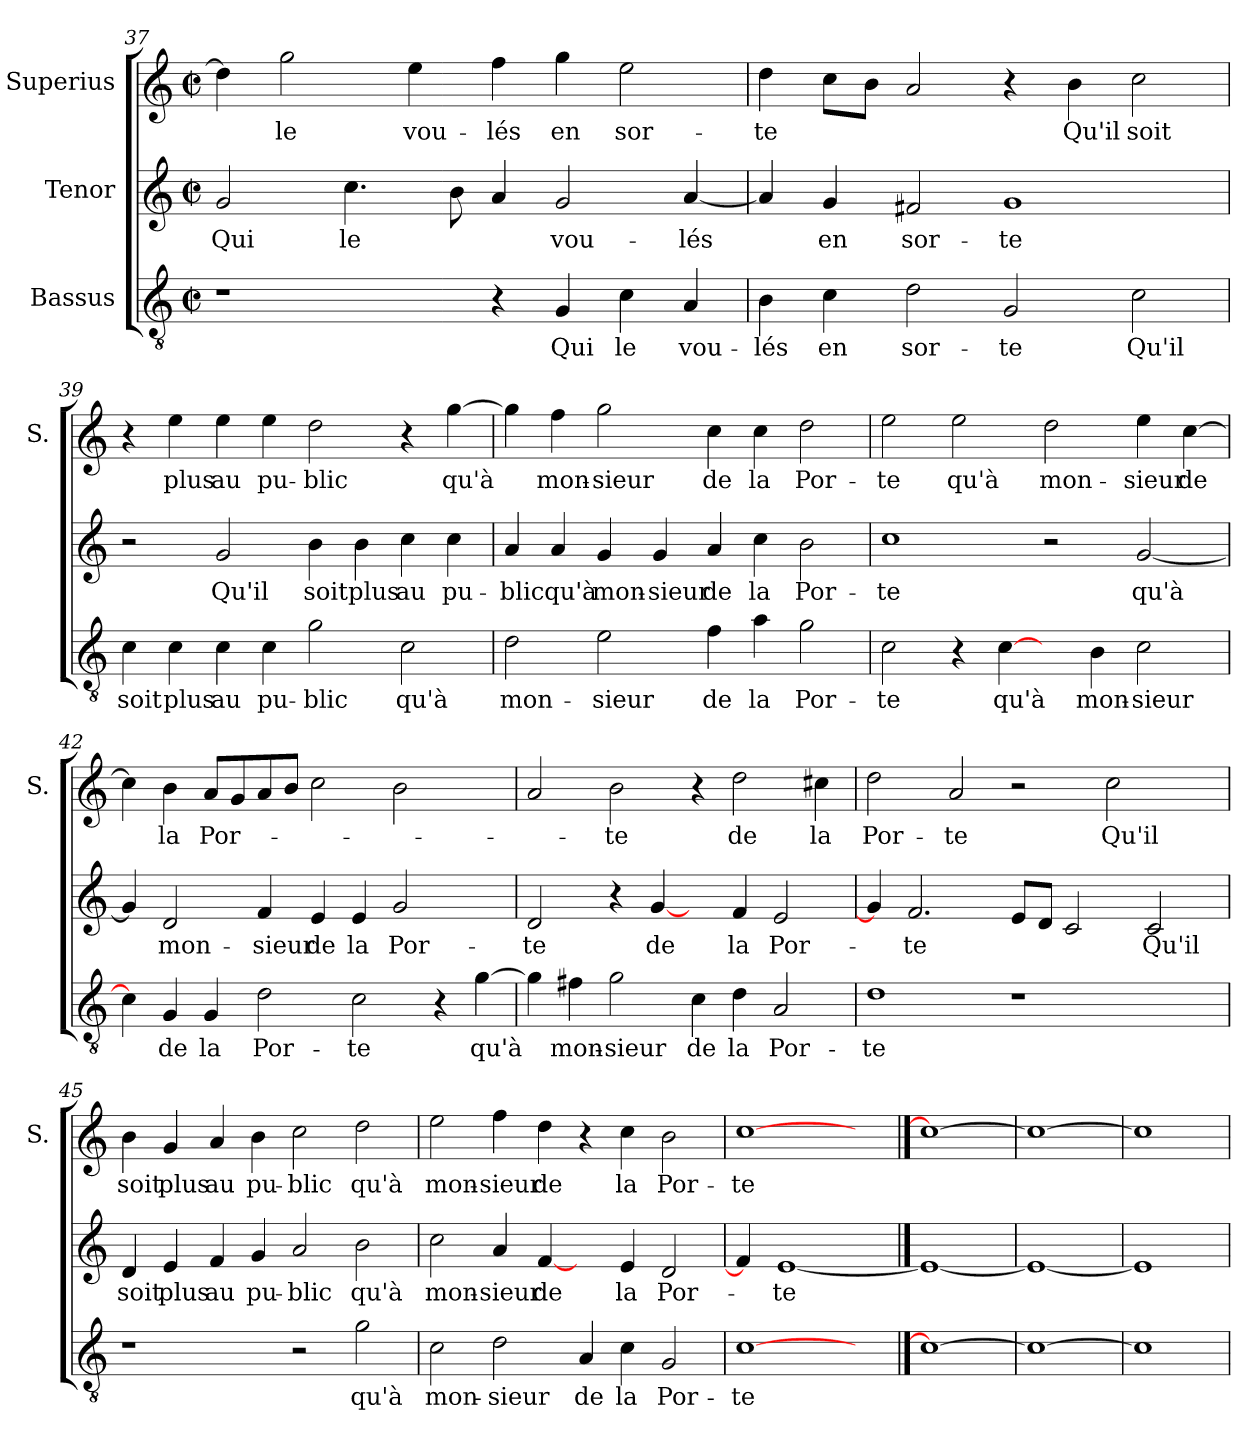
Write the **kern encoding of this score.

**kern	**text	**kern	**text	**kern	**text
*part3	*part3	*part2	*part2	*part1	*part1
*staff3	*staff3	*staff2	*staff2	*staff1	*staff1
*I"Bassus	*	*I"Tenor	*	*I"Superius	*
*	*	*	*	*I'S.	*
*clefGv2	*	*clefG2	*	*clefG2	*
*k[]	*	*k[]	*	*k[]	*
*C:	*	*C:	*	*C:	*
*M2/2	*	*M2/2	*	*M2/2	*
*met(c|)	*	*met(c|)	*	*met(c|)	*
=37	=37	=37	=37	=37	=37
1r	.	2g/	Qui	4dd\]	.
.	.	.	.	2gg\	le
.	.	4.cc\	le	.	.
.	.	.	.	4ee\	vou-
.	.	8b\	.	.	.
4r	.	4a/	.	4ff\	-lés
4G/	Qui	2g/	vou-	4gg\	en
4c\	le	.	.	2ee\	sor-
4A/	vou-	[4a/	-lés	.	.
=38	=38	=38	=38	=38	=38
4B\	-lés	4a/]	.	4dd\	-te
4c\	en	4g/	en	8cc\L	.
.	.	.	.	8b\J	.
2d\	sor-	2f#X/	sor-	2a/	.
2G/	-te	1g/	-te	4r	.
.	.	.	.	4b\	Qu'il
2c\	Qu'il	.	.	2cc\	soit
!!LO:PB:g=z
=39	=39	=39	=39	=39	=39
4c\	soit	2r	.	4r	.
4c\	plus	.	.	4ee\	plus
4c\	au	2g/	Qu'il	4ee\	au
4c\	pu-	.	.	4ee\	pu-
2g\	-blic	4b\	soit	2dd\	-blic
.	.	4b\	plus	.	.
2c\	qu'à	4cc\	au	4r	.
.	.	4cc\	pu-	[4gg\	qu'à
=40	=40	=40	=40	=40	=40
2d\	mon-	4a/	-blic	4gg\]	.
.	.	4a/	qu'à	4ff\	mon-
2e\	-sieur	4g/	mon-	2gg\	-sieur
.	.	4g/	-sieur	.	.
4f\	de	4a/	de	4cc\	de
4a\	la	4cc\	la	4cc\	la
2g\	Por-	2b\	Por-	2dd\	Por-
=41	=41	=41	=41	=41	=41
2c\	-te	1cc\	-te	2ee\	-te
4r	.	.	.	2ee\	qu'à
[4c\	qu'à	.	.	.	.
4ryy	.	2r	.	2dd\	mon-
4B\	mon-	.	.	.	.
2c\	-sieur	[2g/	qu'à	4ee\	-sieur
.	.	.	.	[4cc\	de
=42	=42	=42	=42	=42	=42
4c\]	.	4g/]	.	4cc\]	.
4G/	de	2d/	mon-	4b\	la
4G/	la	.	.	8a/L	Por-
.	.	.	.	8g/	.
2d\	Por-	4f/	-sieur	8a/	.
.	.	.	.	8b/J	.
.	.	4e/	de	2cc\	.
2c\	-te	4e/	la	.	.
.	.	2g/	Por-	2b\	.
4r	.	.	.	.	.
[4g\	qu'à	4ryy	.	4ryy	.
!!LO:LB:g=z
=43	=43	=43	=43	=43	=43
4g\]	.	2d/	-te	2a/	.
4f#X\	mon-	.	.	.	.
2g\	-sieur	4r	.	2b\	-te
.	.	[4g/	de	.	.
4c\	de	4ryy	.	4r	.
4d\	la	4f/	la	2dd\	de
2A/	Por-	2e/	Por-	.	.
.	.	.	.	4cc#X\	la
=44	=44	=44	=44	=44	=44
1d\	-te	4g/]	.	2dd\	Por-
.	.	2.f/	-te	.	.
.	.	.	.	2a/	-te
1r	.	8e/L	.	2r	.
.	.	8d/J	.	.	.
.	.	2c/	.	.	.
.	.	.	.	2cc\	Qu'il
.	.	2c/	Qu'il	.	.
4ryy	.	.	.	4ryy	.
=45	=45	=45	=45	=45	=45
1r	.	4d/	soit	4b\	soit
.	.	4e/	plus	4g/	plus
.	.	4f/	au	4a/	au
.	.	4g/	pu-	4b\	pu-
2r	.	2a/	-blic	2cc\	-blic
2g\	qu'à	2b\	qu'à	2dd\	qu'à
=46	=46	=46	=46	=46	=46
2c\	mon-	2cc\	mon-	2ee\	mon-
2d\	-sieur	4a/	-sieur	4ff\	-sieur
.	.	[4f/	de	4dd\	de
4A/	de	4ryy	.	4r	.
4c\	la	4e/	la	4cc\	la
2G/	Por-	2d/	Por-	2b\	Por-
=47	=47	=47	=47	=47	=47
[1c\	-te	4f/]	.	[1cc\	-te
.	.	[1e/	-te	.	.
4ryy	.	.	.	4ryy	.
==48	==48	==48	==48	==48	==48
1c\_	.	1e/_	.	1cc\_	.
=49	=49	=49	=49	=49	=49
1c\_	.	1e/_	.	1cc\_	.
=50	=50	=50	=50	=50	=50
1c\]	.	1e/]	.	1cc\]	.
=	=	=	=	=	=
*-	*-	*-	*-	*-	*-
